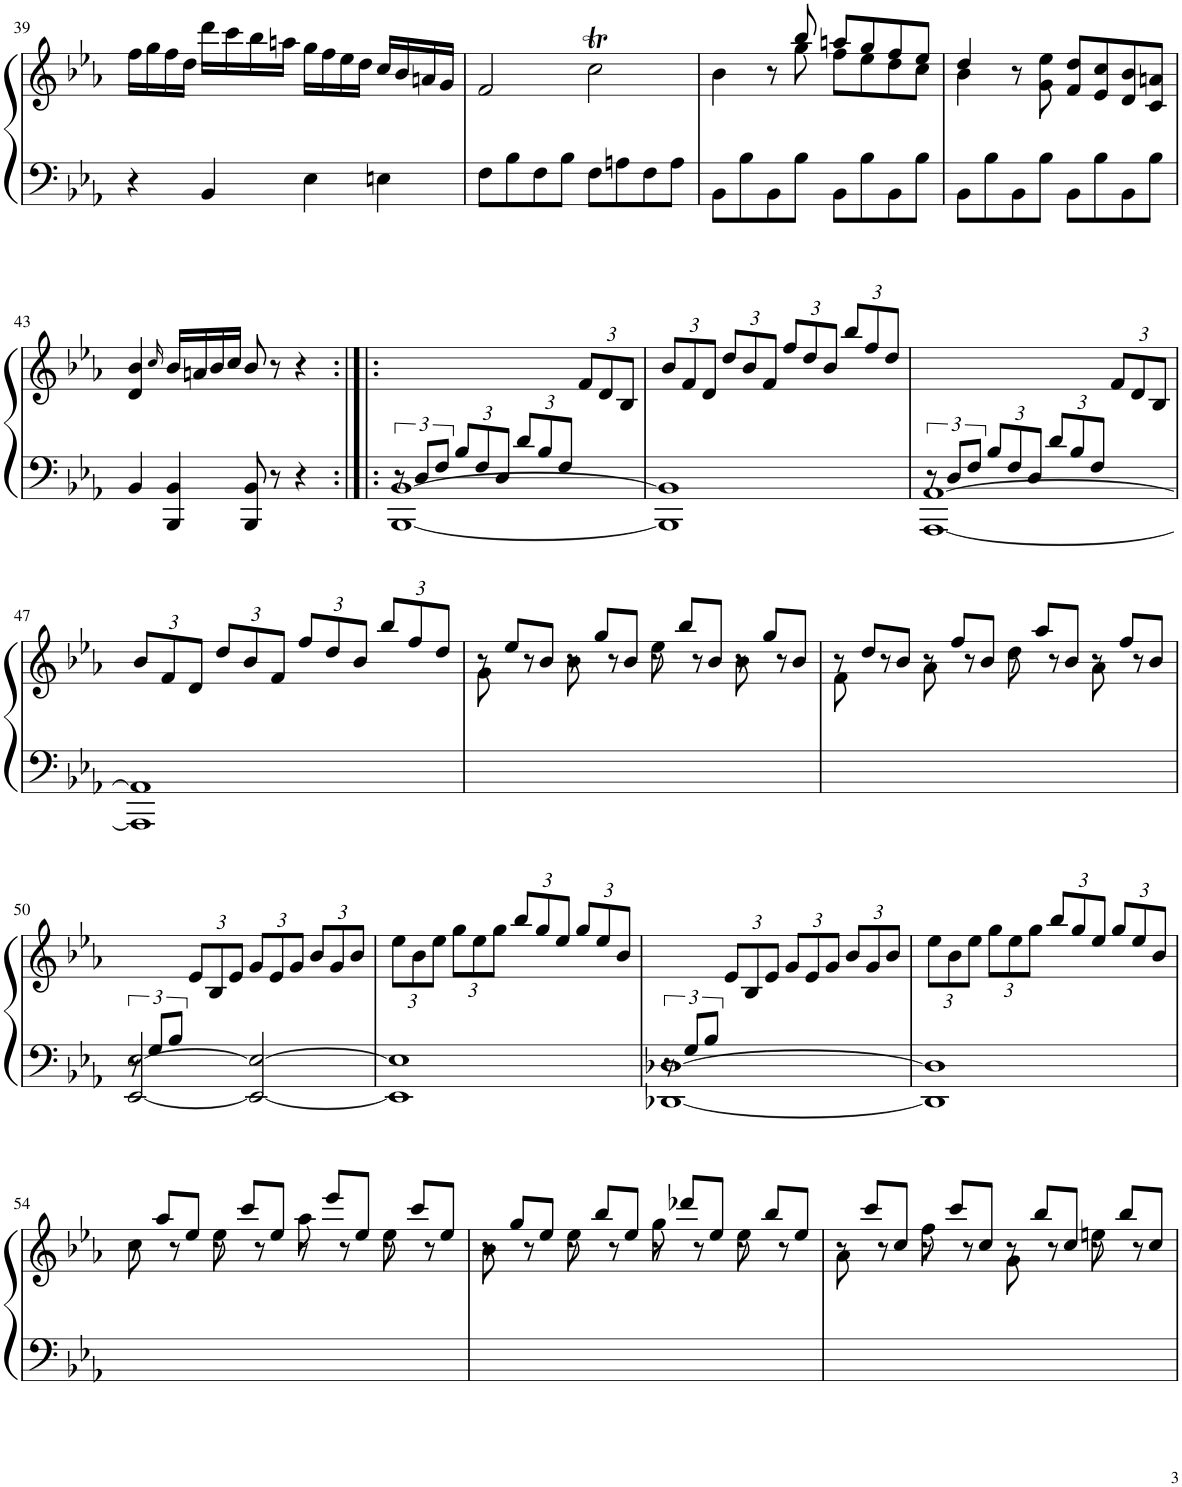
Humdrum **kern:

**kern	**kern
*part1	*part1
*staff2	*staff1
*I"Piano	*
*I'Pno.	*
!!LO:PB:g=z
*clefF4	*clefG2
*k[b-e-a-]	*k[b-e-a-]
*M4/4	*M4/4
*met(c)	*met(c)
=39	=39
4r	16ff\LL
.	16gg\
.	16ff\
.	16dd\JJ
4BB-/	16ddd\LL
.	16ccc\
.	16bb-\
.	16aan\JJ
4E-\	16gg\LL
.	16ff\
.	16ee-\
.	16dd\JJ
4En\	16cc/LL
.	16b-/
.	16an/
.	16g/JJ
=40	=40
8F\L	2f/
8B-\	.
8F\	.
8B-\J	.
8F\L	2ccT\
8An\	.
8F\	.
8A\J	.
=41	=41
*	*^
8BB-\L	4b-\	4.ryy
8B-\	.	.
8BB-\	8r	.
8B-\J	8bb-/	8gg\
8BB-\L	8aan/L	8ff\L
8B-\	8gg/	8ee-\
8BB-\	8ff/	8dd\
8B-\J	8ee-/J	8cc\J
=42	=42	=42
8BB-\L	4dd/	4b-\
8B-\	.	.
8BB-\	8r	2.ryy
8B-\J	8g\ 8ee-\	.
8BB-\L	8f/ 8dd/L	.
8B-\	8e-/ 8cc/	.
8BB-\	8d/ 8b-/	.
8B-\J	8c/ 8an/J	.
*	*v	*v
!!LO:LB:g=z
=43	=43
4BB-/	4d/ 4b-/
.	16qcc/
4BBB-/ 4BB-/	16b-/LL
.	16an/
.	16b-/
.	16cc/JJ
8BBB-/ 8BB-/	8b-/
8r	8r
4r	4r
=44:|!|:	=44:|!|:
*^	*
12ryy	[1BBB- [1BB-	12r
12D/L	.	3%2ryy
12F/J	.	.
*Xbrackettup	*	*
12B-/L	.	.
12F/	.	.
12D/J	.	.
12d/L	.	.
12B-/	.	.
12F/J	.	.
*	*	*Xbrackettup
4ryy	.	12f/L
.	.	12d/
.	.	12B-/J
*v	*v	*
=45	=45
1BBB-] 1BB-]	12b-/L
.	12f/
.	12d/J
.	12dd/L
.	12b-/
.	12f/J
.	12ff/L
.	12dd/
.	12b-/J
.	12bb-/L
.	12ff/
.	12dd/J
=46	=46
*^	*
*	*	*brackettup
12ryy	[1AAA- [1AA-	12r
12D/L	.	3%2ryy
12F/J	.	.
12B-/L	.	.
12F/	.	.
12D/J	.	.
12d/L	.	.
12B-/	.	.
12F/J	.	.
*	*	*Xbrackettup
4ryy	.	12f/L
.	.	12d/
.	.	12B-/J
*v	*v	*
!!LO:LB:g=z
=47	=47
1AAA-] 1AA-]	12b-/L
.	12f/
.	12d/J
.	12dd/L
.	12b-/
.	12f/J
.	12ff/L
.	12dd/
.	12b-/J
.	12bb-/L
.	12ff/
.	12dd/J
=48	=48
*	*brackettup
*	*^
8ryy	12r	8g\
.	12ee-/L	.
8r	.	8ryy
.	12b-/J	.
8ryy	12r	8b-\
.	12gg/L	.
8r	.	8ryy
.	12b-/J	.
8ryy	12r	8ee-\
.	12bb-/L	.
8r	.	8ryy
.	12b-/J	.
8ryy	12r	8b-\
.	12gg/L	.
8r	.	8ryy
.	12b-/J	.
=49	=49	=49
8ryy	12r	8f\
.	12dd/L	.
8r	.	8ryy
.	12b-/J	.
8ryy	12r	8a-\
.	12ff/L	.
8r	.	8ryy
.	12b-/J	.
8ryy	12r	8dd\
.	12aa-/L	.
8r	.	8ryy
.	12b-/J	.
8ryy	12r	8a-\
.	12ff/L	.
8r	.	8ryy
.	12b-/J	.
*	*v	*v
!!LO:LB:g=z
=50	=50
*^	*
12ryy	[2EE-/ [2E-/	12r
12G/L	.	6ryy
12B-/J	.	.
*	*	*Xbrackettup
2.ryy	.	12e-/L
.	.	12B-/
.	.	12e-/J
.	2EE-/_ 2E-/_	12g/L
.	.	12e-/
.	.	12g/J
.	.	12b-/L
.	.	12g/
.	.	12b-/J
*v	*v	*
=51	=51
1EE-] 1E-]	12ee-\L
.	12b-\
.	12ee-\J
.	12gg\L
.	12ee-\
.	12gg\J
.	12bb-/L
.	12gg/
.	12ee-/J
.	12gg/L
.	12ee-/
.	12b-/J
=52	=52
*^	*
*	*	*brackettup
12ryy	[1DD-X [1D-X	12r
12G/L	.	6ryy
12B-/J	.	.
*	*	*Xbrackettup
2.ryy	.	12e-/L
.	.	12B-/
.	.	12e-/J
.	.	12g/L
.	.	12e-/
.	.	12g/J
.	.	12b-/L
.	.	12g/
.	.	12b-/J
*v	*v	*
=53	=53
1DD-] 1D-]	12ee-\L
.	12b-\
.	12ee-\J
.	12gg\L
.	12ee-\
.	12gg\J
.	12bb-/L
.	12gg/
.	12ee-/J
.	12gg/L
.	12ee-/
.	12b-/J
!!LO:LB:g=z
=54	=54
*	*brackettup
*	*^
8ryy	12r	8cc\
.	12aa-/L	.
8r	.	8ryy
.	12ee-/J	.
8ryy	12r	8ee-\
.	12ccc/L	.
8r	.	8ryy
.	12ee-/J	.
8ryy	12r	8aa-\
.	12eee-/L	.
8r	.	8ryy
.	12ee-/J	.
8ryy	12r	8ee-\
.	12ccc/L	.
8r	.	8ryy
.	12ee-/J	.
=55	=55	=55
8ryy	12r	8b-\
.	12gg/L	.
8r	.	8ryy
.	12ee-/J	.
8ryy	12r	8ee-\
.	12bb-/L	.
8r	.	8ryy
.	12ee-/J	.
8ryy	12r	8gg\
.	12ddd-X/L	.
8r	.	8ryy
.	12ee-/J	.
8ryy	12r	8ee-\
.	12bb-/L	.
8r	.	8ryy
.	12ee-/J	.
=56	=56	=56
8ryy	12r	8a-\
.	12ccc/L	.
8r	.	8ryy
.	12cc/J	.
8ryy	12r	8ff\
.	12ccc/L	.
8r	.	8ryy
.	12cc/J	.
8ryy	12r	8g\
.	12bb-/L	.
8r	.	8ryy
.	12cc/J	.
8ryy	12r	8een\
.	12bb-/L	.
8r	.	8ryy
.	12cc/J	.
*	*v	*v
=	=
*-	*-
